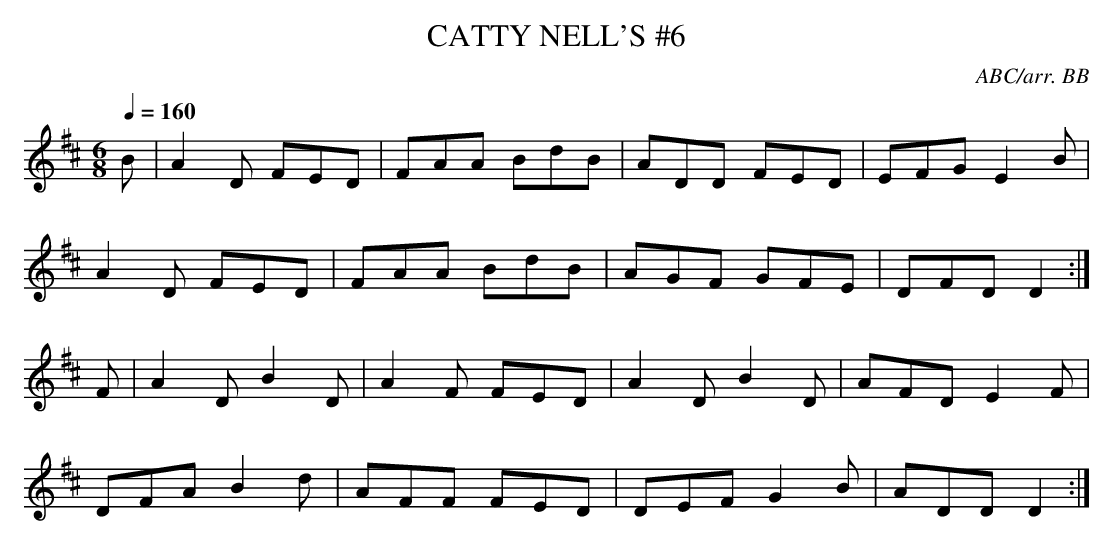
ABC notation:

X:1
T:CATTY NELL'S #6
C:ABC/arr. BB
Q:1/4=160
M:6/8
K:D
B|A2D FED|FAA BdB|ADD FED|EFG E2B|
A2D FED|FAA BdB|AGF GFE|DFD D2 :|
F|A2D B2D|A2F FED|A2D B2D|AFD E2F|
DFA B2d|AFF FED|DEF G2B|ADD D2 :|
